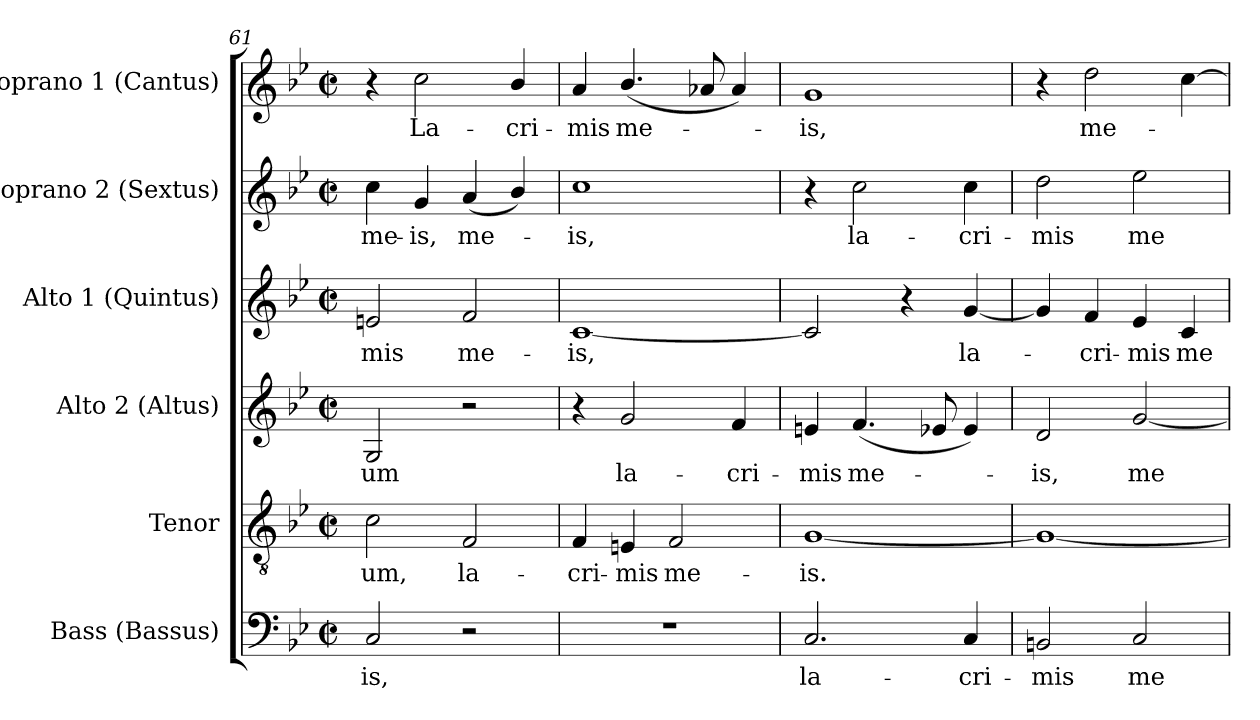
**kern	**text	**kern	**text	**kern	**text	**kern	**text	**kern	**text	**kern	**text
*part6	*part6	*part5	*part5	*part4	*part4	*part3	*part3	*part2	*part2	*part1	*part1
*staff6	*staff6	*staff5	*staff5	*staff4	*staff4	*staff3	*staff3	*staff2	*staff2	*staff1	*staff1
*I"Bass (Bassus)	*	*I"Tenor	*	*I"Alto 2 (Altus)	*	*I"Alto 1 (Quintus)	*	*I"Soprano 2 (Sextus)	*	*I"Soprano 1 (Cantus)	*
*I'B.	*	*I'T.	*	*I'A2.	*	*I'A1.	*	*I'S2.	*	*I'S1.	*
*clefF4	*	*clefGv2	*	*clefG2	*	*clefG2	*	*clefG2	*	*clefG2	*
*	*	*ITrd7c12	*	*	*	*	*	*	*	*	*
*k[b-e-]	*	*k[b-e-]	*	*k[b-e-]	*	*k[b-e-]	*	*k[b-e-]	*	*k[b-e-]	*
*B-:	*	*B-:	*	*B-:	*	*B-:	*	*B-:	*	*B-:	*
*M2/2	*	*M2/2	*	*M2/2	*	*M2/2	*	*M2/2	*	*M2/2	*
*met(c|)	*	*met(c|)	*	*met(c|)	*	*met(c|)	*	*met(c|)	*	*met(c|)	*
=61	=61	=61	=61	=61	=61	=61	=61	=61	=61	=61	=61
!	!LO:LY:b:color=#000000	!	!	!	!	!	!	!	!	!	!
!	!	!	!LO:LY:b:color=#000000	!	!	!	!	!	!	!	!
!	!	!	!	!	!LO:LY:b:color=#000000	!	!	!	!	!	!
!	!	!	!	!	!	!	!LO:LY:b:color=#000000	!	!	!	!
!	!	!	!	!	!	!	!	!	!LO:LY:b:color=#000000	!	!
2Ci/	-is,	2Ci\	-um,	2Gi/	-um	2eni/	-mis	4cci\	me-	4r	.
!	!	!	!	!	!	!	!	!	!LO:LY:b:color=#000000	!	!
!	!	!	!	!	!	!	!	!	!	!	!LO:LY:b:color=#000000
.	.	.	.	.	.	.	.	4gi/	-is,	2cci\	La-
!	!	!	!LO:LY:b:color=#000000	!	!	!	!	!	!	!	!
!	!	!	!	!	!	!	!LO:LY:b:color=#000000	!	!	!	!
!	!	!	!	!	!	!	!	!	!LO:LY:b:color=#000000	!	!
2r	.	2FFi/	la-	2r	.	2fi/	me-	(4ai/	me-	.	.
!	!	!	!	!	!	!	!	!	!	!	!LO:LY:b:color=#000000
.	.	.	.	.	.	.	.	4b-i/)	.	4b-i/	-cri-
=62	=62	=62	=62	=62	=62	=62	=62	=62	=62	=62	=62
!	!	!	!LO:LY:b:color=#000000	!	!	!	!	!	!	!	!
!	!	!	!	!	!	!	!LO:LY:b:color=#000000	!	!	!	!
!	!	!	!	!	!	!	!	!	!LO:LY:b:color=#000000	!	!
!	!	!	!	!	!	!	!	!	!	!	!LO:LY:b:color=#000000
1r	.	4FFi/	-cri-	4r	.	[1ci	-is,	1cci	-is,	4ai/	-mis
!	!	!	!LO:LY:b:color=#000000	!	!	!	!	!	!	!	!
!	!	!	!	!	!LO:LY:b:color=#000000	!	!	!	!	!	!
!	!	!	!	!	!	!	!	!	!	!	!LO:LY:b:color=#000000
.	.	4EEni/	-mis	2gi/	la-	.	.	.	.	(4.b-i/	me-
!	!	!	!LO:LY:b:color=#000000	!	!	!	!	!	!	!	!
.	.	2FFi/	me-	.	.	.	.	.	.	.	.
.	.	.	.	.	.	.	.	.	.	8a-Xi/	.
!	!	!	!	!	!LO:LY:b:color=#000000	!	!	!	!	!	!
.	.	.	.	4fi/	-cri-	.	.	.	.	4a-i/)	.
!!LO:LB:g=z
=63	=63	=63	=63	=63	=63	=63	=63	=63	=63	=63	=63
!	!LO:LY:b:color=#000000	!	!	!	!	!	!	!	!	!	!
!	!	!	!LO:LY:b:color=#000000	!	!	!	!	!	!	!	!
!	!	!	!	!	!LO:LY:b:color=#000000	!	!	!	!	!	!
!	!	!	!	!	!	!	!	!	!	!	!LO:LY:b:color=#000000
2.Ci/	la-	[1GGi	-is.	4eni/	-mis	2ci/]	.	4r	.	1gi	-is,
!	!	!	!	!	!LO:LY:b:color=#000000	!	!	!	!	!	!
!	!	!	!	!	!	!	!	!	!LO:LY:b:color=#000000	!	!
.	.	.	.	(4.fi/	me-	.	.	2cci\	la-	.	.
.	.	.	.	.	.	4r	.	.	.	.	.
.	.	.	.	8e-i/	.	.	.	.	.	.	.
!	!LO:LY:b:color=#000000	!	!	!	!	!	!	!	!	!	!
!	!	!	!	!	!	!	!LO:LY:b:color=#000000	!	!	!	!
!	!	!	!	!	!	!	!	!	!LO:LY:b:color=#000000	!	!
4Ci/	-cri-	.	.	4e-i/)	.	[4gi/	la-	4cci\	-cri-	.	.
=64	=64	=64	=64	=64	=64	=64	=64	=64	=64	=64	=64
!	!LO:LY:b:color=#000000	!	!	!	!	!	!	!	!	!	!
!	!	!	!	!	!LO:LY:b:color=#000000	!	!	!	!	!	!
!	!	!	!	!	!	!	!	!	!LO:LY:b:color=#000000	!	!
2BBni/	-mis	1GGi_	.	2di/	-is,	4gi/]	.	2ddi\	-mis	4r	.
!	!	!	!	!	!	!	!LO:LY:b:color=#000000	!	!	!	!
!	!	!	!	!	!	!	!	!	!	!	!LO:LY:b:color=#000000
.	.	.	.	.	.	4fi/	-cri-	.	.	2ddi\	me-
!	!LO:LY:b:color=#000000	!	!	!	!	!	!	!	!	!	!
!	!	!	!	!	!LO:LY:b:color=#000000	!	!	!	!	!	!
!	!	!	!	!	!	!	!LO:LY:b:color=#000000	!	!	!	!
!	!	!	!	!	!	!	!	!	!LO:LY:b:color=#000000	!	!
2Ci/	me-	.	.	[2gi/	me-	4e-i/	-mis	2ee-i\	me-	.	.
!	!	!	!	!	!	!	!LO:LY:b:color=#000000	!	!	!	!
.	.	.	.	.	.	4ci/	me-	.	.	[4cci\	.
=	=	=	=	=	=	=	=	=	=	=	=
*-	*-	*-	*-	*-	*-	*-	*-	*-	*-	*-	*-
